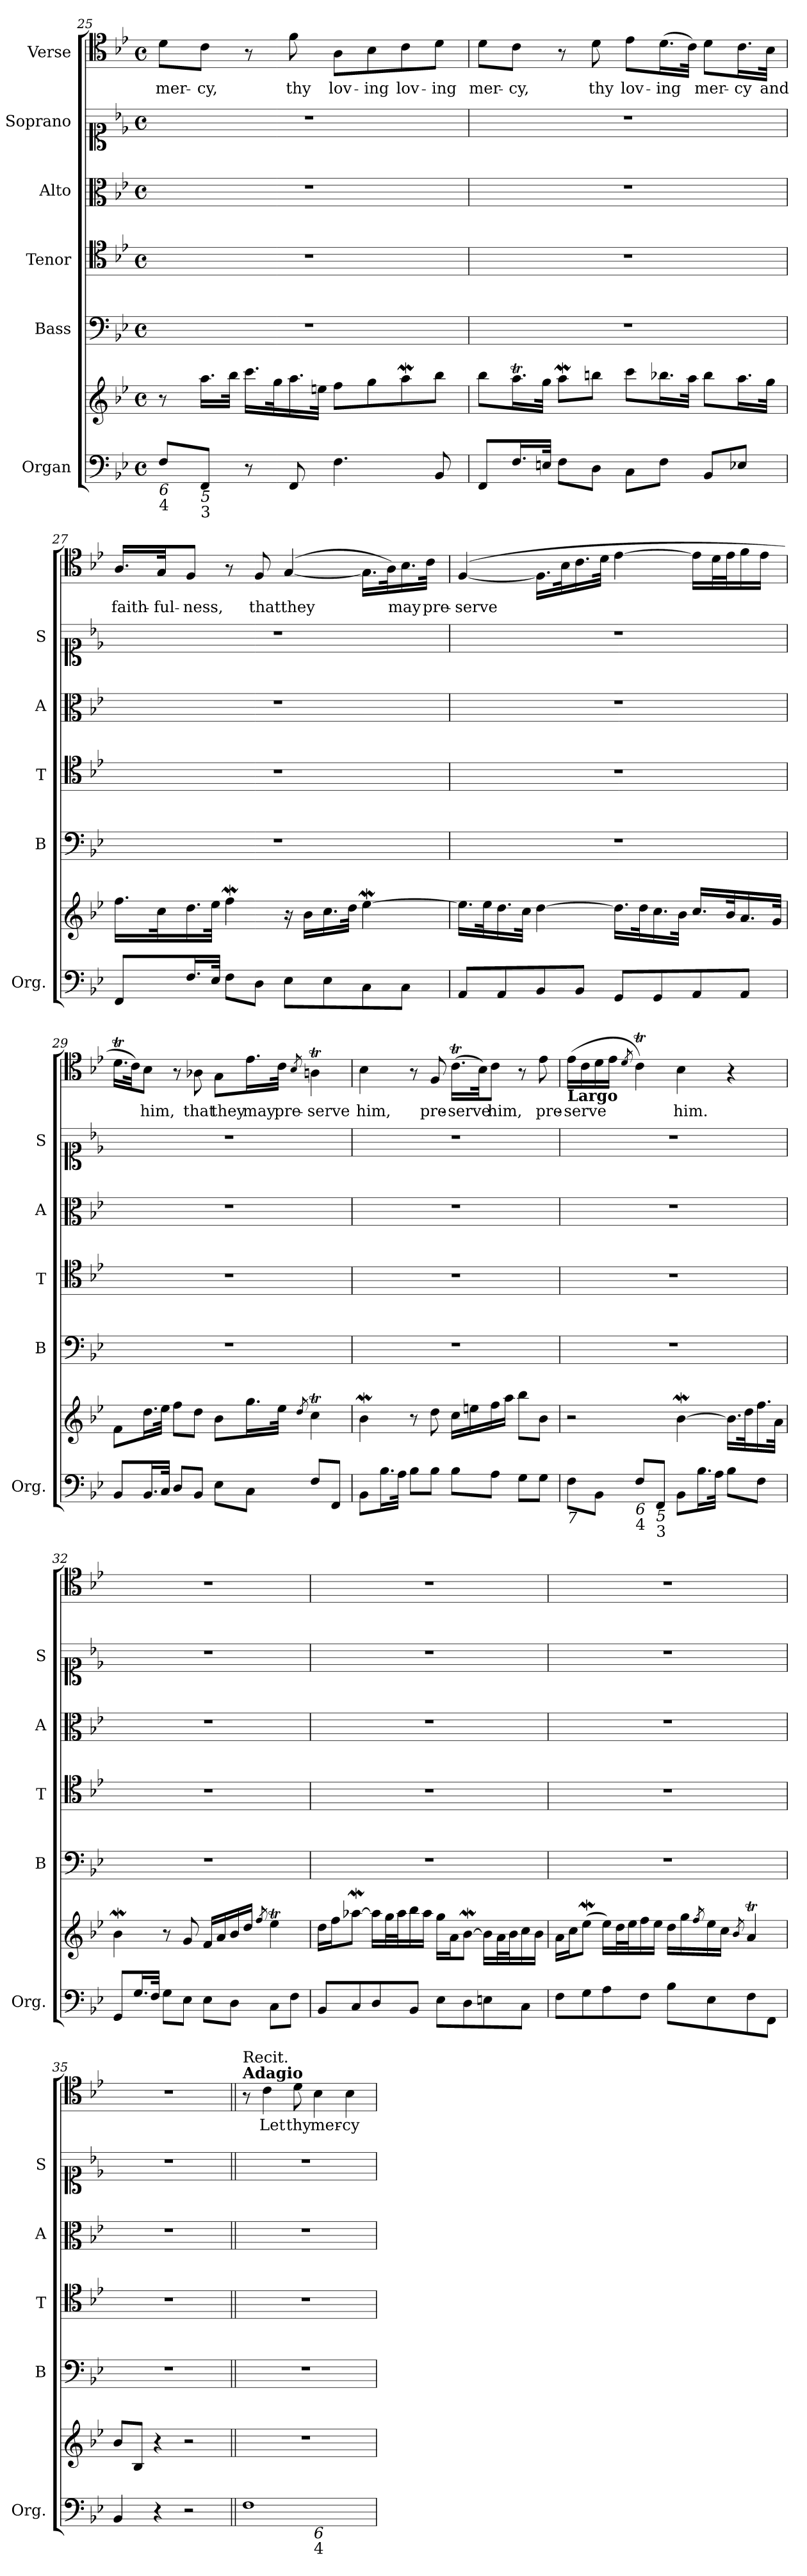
**kern	**kern	**kern	**kern	**kern	**kern	**kern	**text
*part6	*part6	*part5	*part4	*part3	*part2	*part1	*part1
*staff7	*staff6	*staff5	*staff4	*staff3	*staff2	*staff1	*staff1
*I"Organ	*	*I"Bass	*I"Tenor	*I"Alto	*I"Soprano	*I"Verse	*
*I'Org.	*	*I'B	*I'T	*I'A	*I'S	*	*
*clefF4	*clefG2	*clefF4	*clefC4	*clefC3	*clefC1	*clefC4	*
*k[b-e-]	*k[b-e-]	*k[b-e-]	*k[b-e-]	*k[b-e-]	*k[b-e-]	*k[b-e-]	*
*B-:	*B-:	*B-:	*B-:	*B-:	*B-:	*B-:	*
*M4/4	*M4/4	*M4/4	*M4/4	*M4/4	*M4/4	*M4/4	*
*met(c)	*met(c)	*met(c)	*met(c)	*met(c)	*met(c)	*met(c)	*
=25	=25	=25	=25	=25	=25	=25	=25
!LO:TX:b:i:t=6	!	!	!	!	!	!	!
!LO:TX:b:t=4	!	!	!	!	!	!	!
!	!	!	!	!	!	!	!LO:LY:b
8F/L	8r	1r	1r	1r	1r	8d\L	mer-
!LO:TX:b:i:t=5	!	!	!	!	!	!	!
!LO:TX:b:t=3	!	!	!	!	!	!	!
!	!	!	!	!	!	!	!LO:LY:b
8FF/J	16.aa\LL	.	.	.	.	8c\J	-cy,
.	32bb-\JJk	.	.	.	.	.	.
8r	16.ccc\LL	.	.	.	.	8r	.
.	32gg\k	.	.	.	.	.	.
!	!	!	!	!	!	!	!LO:LY:b
8FF/	16.aa\	.	.	.	.	8f\	thy
.	32een\JJk	.	.	.	.	.	.
!	!	!	!	!	!	!	!LO:LY:b
4.F\	8ff\L	.	.	.	.	8A\L	lov-
!	!	!	!	!	!	!	!LO:LY:b
.	8gg\	.	.	.	.	8B-\	-ing
!	!	!	!	!	!	!	!LO:LY:b
.	8aaW\	.	.	.	.	8c\	lov-
!	!	!	!	!	!	!	!LO:LY:b
8BB-/	8bb-\J	.	.	.	.	8d\J	-ing
!!LO:LB:g=z
=26	=26	=26	=26	=26	=26	=26	=26
!	!	!	!	!	!	!	!LO:LY:b
8FF/L	8bb-\L	1r	1r	1r	1r	8d\L	mer-
!	!	!	!	!	!	!	!LO:LY:b
16.F/L	16.aat\L	.	.	.	.	8c\J	-cy,
32En/JJk	32gg\JJk	.	.	.	.	.	.
8F\L	8aaW\L	.	.	.	.	8r	.
!	!	!	!	!	!	!	!LO:LY:b
8D\J	8bbn\J	.	.	.	.	8d\	thy
!	!	!	!	!	!	!	!LO:LY:b
8C\L	8ccc\L	.	.	.	.	8e-\L	lov-
!	!	!	!	!	!	!	!LO:LY:b
8F\J	16.bb-X\L	.	.	.	.	(>16.d\L	-ing
.	32aa\JJk	.	.	.	.	32c\JJk)	.
!	!	!	!	!	!	!	!LO:LY:b
8BB-/L	8bb-\L	.	.	.	.	8d\L	mer-
!	!	!	!	!	!	!	!LO:LY:b
8E-X/J	16.aa\L	.	.	.	.	16.c\L	-cy
!	!	!	!	!	!	!	!LO:LY:b
.	32gg\JJk	.	.	.	.	32B-\JJk	and
=27	=27	=27	=27	=27	=27	=27	=27
!	!	!	!	!	!	!	!LO:LY:b
8FF/L	16.ff\LL	1r	1r	1r	1r	16.A/LL	faith-
!	!	!	!	!	!	!	!LO:LY:b
.	32cc\k	.	.	.	.	32G/Jk	-ful-
!	!	!	!	!	!	!	!LO:LY:b
16.F/L	16.dd\	.	.	.	.	8F/J	-ness,
32E-/JJk	32ee-\JJk	.	.	.	.	.	.
8F\L	4ffW\	.	.	.	.	8r	.
!	!	!	!	!	!	!	!LO:LY:b
8D\J	.	.	.	.	.	8F/	that
!	!	!	!	!	!	!	!LO:LY:b
8E-\L	16r	.	.	.	.	([4G/	they
.	16b-\LL	.	.	.	.	.	.
8E-\	16.cc\	.	.	.	.	.	.
.	32dd\JJk	.	.	.	.	.	.
8C\	[4ee-w\	.	.	.	.	16.G\LL]	.
.	.	.	.	.	.	32A\k)	.
!	!	!	!	!	!	!	!LO:LY:b
8C\J	.	.	.	.	.	16.B-\	may
!	!	!	!	!	!	!	!LO:LY:b
.	.	.	.	.	.	32c\JJk	pre-
!!LO:LB:g=z
=28	=28	=28	=28	=28	=28	=28	=28
!	!	!	!	!	!	!	!LO:LY:b
8AA/L	16.ee-\LL]	1r	1r	1r	1r	([4F/	-serve
.	32ee-\k	.	.	.	.	.	.
8AA/	16.dd\	.	.	.	.	.	.
.	32cc\JJk	.	.	.	.	.	.
8BB-/	[4dd\	.	.	.	.	16.F\LL]	.
.	.	.	.	.	.	32B-\k	.
8BB-/J	.	.	.	.	.	16.c\	.
.	.	.	.	.	.	32d\JJk	.
8GG/L	16.dd\LL]	.	.	.	.	[4e-\	.
.	32dd\k	.	.	.	.	.	.
8GG/	16.cc\	.	.	.	.	.	.
.	32b-\JJk	.	.	.	.	.	.
8AA/	16.cc/LL	.	.	.	.	16e-\LL]	.
.	.	.	.	.	.	32d\L	.
.	32b-/k	.	.	.	.	32e-\J	.
8AA/J	16.a/	.	.	.	.	16f\	.
.	.	.	.	.	.	16e-\JJ	.
.	32g/JJk	.	.	.	.	.	.
=29	=29	=29	=29	=29	=29	=29	=29
8BB-/L	8f\L	1r	1r	1r	1r	16.dt\LL	.
.	.	.	.	.	.	32c\Jk)	.
!	!	!	!	!	!	!	!LO:LY:b
16.BB-/L	16.dd\L	.	.	.	.	8B-\J	him,
32C/JJk	32ee-\JJk	.	.	.	.	.	.
8D/L	8ff\L	.	.	.	.	8r	.
!	!	!	!	!	!	!	!LO:LY:b
8BB-/J	8dd\J	.	.	.	.	8A-X\	that
!	!	!	!	!	!	!	!LO:LY:b
8E-\L	8b-\L	.	.	.	.	8G\L	they
!	!	!	!	!	!	!	!LO:LY:b
8C\J	16.gg\L	.	.	.	.	16.e-\L	may
!	!	!	!	!	!	!	!LO:LY:b
.	32ee-\JJk	.	.	.	.	32c\JJk	pre-
.	8qdd/	.	.	.	.	8qB-/	.
!	!	!	!	!	!	!	!LO:LY:b
8F/L	4ccT\	.	.	.	.	4Ant\	-serve
8FF/J	.	.	.	.	.	.	.
!!LO:LB:g=z
=30	=30	=30	=30	=30	=30	=30	=30
!	!	!	!	!	!	!	!LO:LY:b
8BB-\L	4b-w\	1r	1r	1r	1r	4B-\	him,
16.B-\L	.	.	.	.	.	.	.
32A\JJk	.	.	.	.	.	.	.
8B-\L	8r	.	.	.	.	8r	.
!	!	!	!	!	!	!	!LO:LY:b
8B-\J	8dd\	.	.	.	.	8F/	pre-
!	!	!	!	!	!	!	!LO:LY:b
8B-\L	16cc\LL	.	.	.	.	(>16.cT\LL	-serve
.	16een\	.	.	.	.	.	.
.	.	.	.	.	.	32B-\Jk)	.
!	!	!	!	!	!	!	!LO:LY:b
8A\J	16ff\	.	.	.	.	8c\J	him,
.	16aa\JJ	.	.	.	.	.	.
8G\L	8bb-\L	.	.	.	.	8r	.
!	!	!	!	!	!	!	!LO:LY:b
8G\J	8b-\J	.	.	.	.	8e-\	pre-
=31	=31	=31	=31	=31	=31	=31	=31
!	!	!	!	!	!	!LO:TX:b:B:t=Largo	!
!LO:TX:b:i:t=7	!	!	!	!	!	!	!
!	!	!	!	!	!	!	!LO:LY:b
8F\L	2r	1r	1r	1r	1r	(>16e-\LL	-serve
.	.	.	.	.	.	16c\	.
8BB-\J	.	.	.	.	.	16d\	.
.	.	.	.	.	.	16e-\JJ	.
.	.	.	.	.	.	8qd/	.
!LO:TX:b:i:t=6	!	!	!	!	!	!	!
!LO:TX:b:t=4	!	!	!	!	!	!	!
8F/L	.	.	.	.	.	4cT\)	.
!LO:TX:b:i:t=5	!	!	!	!	!	!	!
!LO:TX:b:t=3	!	!	!	!	!	!	!
8FF/J	.	.	.	.	.	.	.
!	!	!	!	!	!	!	!LO:LY:b
8BB-\L	[4b-w\	.	.	.	.	4B-\	him.
16.B-\L	.	.	.	.	.	.	.
32A\JJk	.	.	.	.	.	.	.
8B-\L	16.b-\LL]	.	.	.	.	4r	.
.	32dd\k	.	.	.	.	.	.
8F\J	16.ff\	.	.	.	.	.	.
.	32a\JJk	.	.	.	.	.	.
=32	=32	=32	=32	=32	=32	=32	=32
8GG/L	4b-w\	1r	1r	1r	1r	1r	.
16.G/L	.	.	.	.	.	.	.
32F/JJk	.	.	.	.	.	.	.
8G\L	8r	.	.	.	.	.	.
8E-\J	8g/	.	.	.	.	.	.
8E-\L	16f/LL	.	.	.	.	.	.
.	16a/	.	.	.	.	.	.
8D\J	16b-/	.	.	.	.	.	.
.	16dd/JJ	.	.	.	.	.	.
.	8qff/	.	.	.	.	.	.
8C\L	4ee-T\	.	.	.	.	.	.
8F\J	.	.	.	.	.	.	.
!!LO:PB:g=z
=33	=33	=33	=33	=33	=33	=33	=33
8BB-/L	16dd\LL	1r	1r	1r	1r	1r	.
.	16ff\J	.	.	.	.	.	.
8C/	[8aa-Xw\J	.	.	.	.	.	.
8D/	16aa-\LL]	.	.	.	.	.	.
.	32gg\L	.	.	.	.	.	.
.	32aa-\J	.	.	.	.	.	.
8BB-/J	16bb-\	.	.	.	.	.	.
.	16aa-\JJ	.	.	.	.	.	.
8E-\L	16gg\LL	.	.	.	.	.	.
.	16a\J	.	.	.	.	.	.
8D\	[8b-w\J	.	.	.	.	.	.
8En\	16b-\LL]	.	.	.	.	.	.
.	32a\L	.	.	.	.	.	.
.	32b-\J	.	.	.	.	.	.
8C\J	16cc\	.	.	.	.	.	.
.	16b-\JJ	.	.	.	.	.	.
=34	=34	=34	=34	=34	=34	=34	=34
8F\L	16a\LL	1r	1r	1r	1r	1r	.
.	16cc\J	.	.	.	.	.	.
8G\	(>8ee-w\J	.	.	.	.	.	.
8A\	16ee-\LL)	.	.	.	.	.	.
.	32dd\L	.	.	.	.	.	.
.	32ee-\J	.	.	.	.	.	.
8F\J	16ff\	.	.	.	.	.	.
.	16ee-\JJ	.	.	.	.	.	.
8B-\L	16dd\LL	.	.	.	.	.	.
.	16gg\	.	.	.	.	.	.
.	8qff/	.	.	.	.	.	.
8E-\	16ee-\	.	.	.	.	.	.
.	16cc\JJ	.	.	.	.	.	.
.	8qb-/	.	.	.	.	.	.
8F\	4at/	.	.	.	.	.	.
8FF\J	.	.	.	.	.	.	.
=35	=35	=35	=35	=35	=35	=35	=35
4BB-/	8b-/L	1r	1r	1r	1r	1r	.
.	8B-/J	.	.	.	.	.	.
4r	4r	.	.	.	.	.	.
2r	2r	.	.	.	.	.	.
!!LO:LB:g=z
=36||	=36||	=36||	=36||	=36||	=36||	=36||	=36||
*	*	*	*	*	*	*MM70	*
!	!	!	!	!	!	!LO:TX:a:B:t=Adagio	!
!	!	!	!	!	!	!LO:TX:a:t=Recit.	!
!LO:TX:b:i:t=5	!	!	!	!	!	!	!
*^	*	*	*	*	*	*	*
1F	2ryy	1r	1r	1r	1r	1r	8r	.
!	!	!	!	!	!	!	!	!LO:LY:b
.	.	.	.	.	.	.	4c\	Let
!	!	!	!	!	!	!	!	!LO:LY:b
.	.	.	.	.	.	.	8d\	thy
!	!LO:TX:b:i:t=6	!	!	!	!	!	!	!
!	!LO:TX:b:t=4	!	!	!	!	!	!	!
!	!	!	!	!	!	!	!	!LO:LY:b
.	2ryy	.	.	.	.	.	4B-\	mer-
!	!	!	!	!	!	!	!	!LO:LY:b
.	.	.	.	.	.	.	4B-\	-cy
*v	*v	*	*	*	*	*	*	*
=	=	=	=	=	=	=	=
*-	*-	*-	*-	*-	*-	*-	*-
